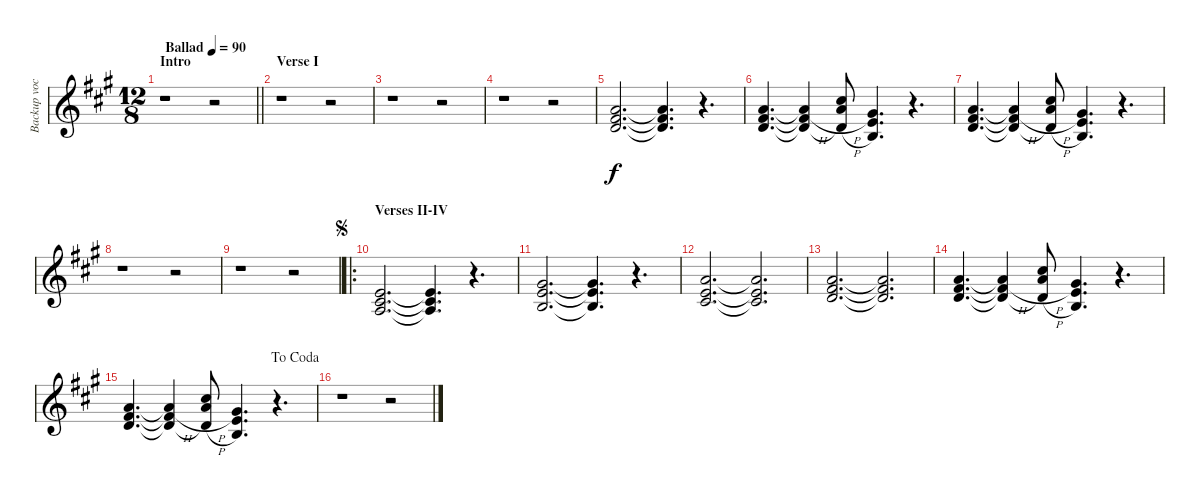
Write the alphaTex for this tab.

\track ("Backup vocals" "Backup voc") {instrument tenorsax}
\staff {score}
\tuning (E4 B3 G3 D3 A2 E2) {hide}
\ts (12 8)
\section ("" "Intro")
\tempo (90 "Ballad")
\clef g2
\barLineRight lightlight
\ks a
r.1{dy f instrument tenorsax} r.2 |
\section ("" "Verse I")
r.1 r.2 |
r.1 r.2 |
r.1 r.2 |
(5.1 7.2 7.3).2{d} (5.1{t} 7.2{t} 7.3{t}).4{d} r.4{d} |
(5.1 7.2 7.3).4{d} (5.1{h t} 7.2{h t} 7.3{t}).4 (9.1{h} 10.2{h} 7.3{h t}).8 (4.1 5.2 4.3).4{d} r.4{d} |
(5.1 7.2 7.3).4{d} (5.1{h t} 7.2{h t} 7.3{t}).4 (9.1{h} 10.2{h} 7.3{h t}).8 (4.1 5.2 4.3).4{d} r.4{d} |
r.1 r.2 |
r.1 r.2 |
\ro
\section ("" "Verses II-IV")
\jump segno
(0.1 2.2 2.3).2{d} (0.1{t} 2.2{t} 2.3{t}).4{d} r.4{d} |
(4.1 5.2 4.3).2{d} (4.1{t} 5.2{t} 4.3{t}).4{d} r.4{d} |
(0.1 2.2 14.3).2{d} (0.1{t} 2.2{t} 14.3{t}).2{d} |
(5.1 7.2 7.3).2{d} (5.1{t} 7.2{t} 7.3{t}).2{d} |
(5.1 7.2 7.3).4{d} (5.1{h t} 7.2{h t} 7.3{t}).4 (9.1{h} 10.2{h} 7.3{h t}).8 (4.1 5.2 4.3).4{d} r.4{d} |
\jump dacoda
(5.1 7.2 7.3).4{d} (5.1{h t} 7.2{h t} 7.3{t}).4 (9.1{h} 10.2{h} 7.3{h t}).8 (4.1 5.2 4.3).4{d} r.4{d} |
r.1 r.2
